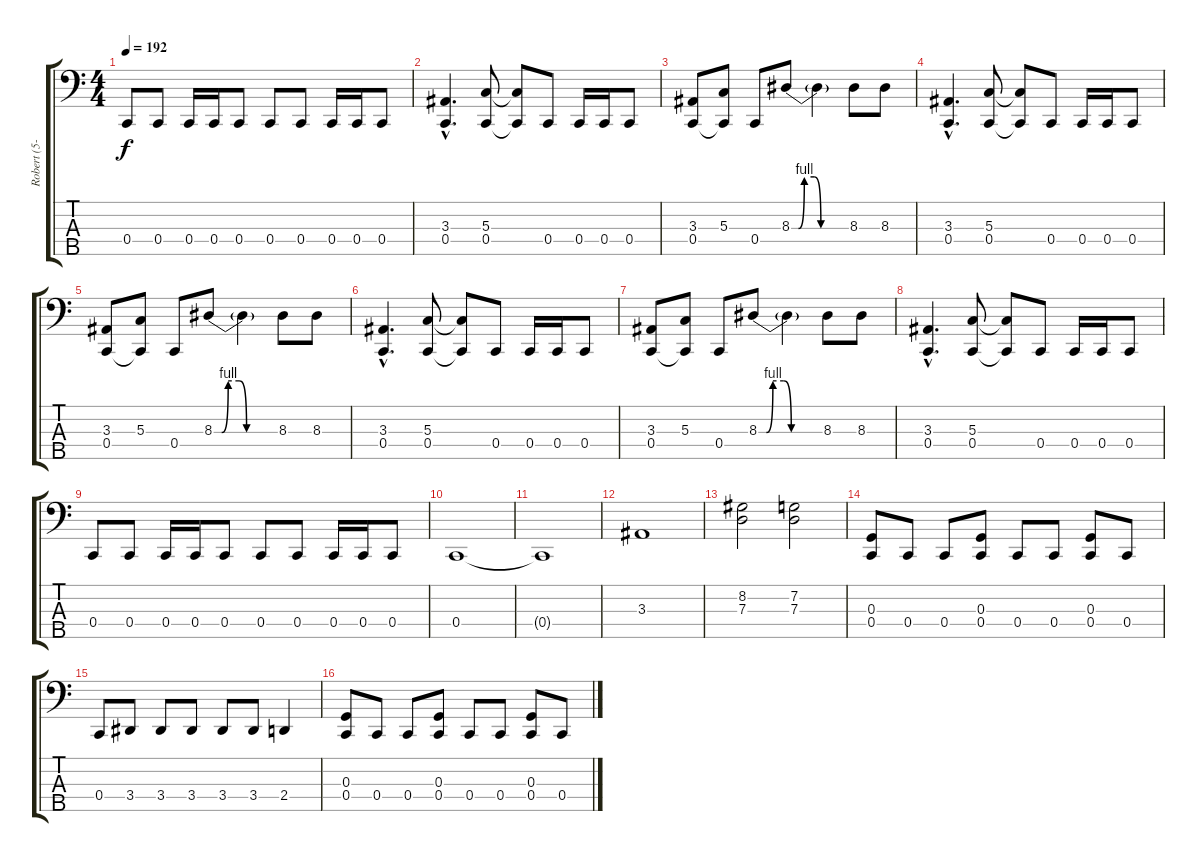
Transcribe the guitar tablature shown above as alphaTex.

\track ("Robert (5-String Bass Gtr.)" "Robert (5-") {instrument electricbassfinger}
\staff {score tabs}
\tuning (F2 C2 G1 C1 A0) {hide}
\ts (4 4)
\tempo 192
\clef f4
\ks c
0.4.8{dy f} 0.4.8 0.4.16 0.4.16 0.4.8 0.4.8 0.4.8 0.4.16 0.4.16 0.4.8 |
(3.3{hac} 0.4{hac}).4{d} (5.3 0.4).8 (5.3{t} 0.4{t}).8 0.4.8 0.4.16 0.4.16 0.4.8 |
(3.3 0.4).8 (5.3 0.4{t}).8 0.4.8 8.3{be (custom 0 0 7 0 13 4 23 4 30 0 60 0)}.8 8.3{t}.4 8.3.8 8.3.8 |
(3.3{hac} 0.4{hac}).4{d} (5.3 0.4).8 (5.3{t} 0.4{t}).8 0.4.8 0.4.16 0.4.16 0.4.8 |
(3.3 0.4).8 (5.3 0.4{t}).8 0.4.8 8.3{be (custom 0 0 7 0 13 4 23 4 30 0 60 0)}.8 8.3{t}.4 8.3.8 8.3.8 |
(3.3{hac} 0.4{hac}).4{d} (5.3 0.4).8 (5.3{t} 0.4{t}).8 0.4.8 0.4.16 0.4.16 0.4.8 |
(3.3 0.4).8 (5.3 0.4{t}).8 0.4.8 8.3{be (custom 0 0 7 0 13 4 23 4 30 0 60 0)}.8 8.3{t}.4 8.3.8 8.3.8 |
(3.3{hac} 0.4{hac}).4{d} (5.3 0.4).8 (5.3{t} 0.4{t}).8 0.4.8 0.4.16 0.4.16 0.4.8 |
0.4.8 0.4.8 0.4.16 0.4.16 0.4.8 0.4.8 0.4.8 0.4.16 0.4.16 0.4.8 |
0.4.1 |
0.4{t}.1 |
3.3.1 |
(8.2 7.3).2 (7.2 7.3).2 |
(0.3 0.4).8 0.4.8 0.4.8 (0.3 0.4).8 0.4.8 0.4.8 (0.3 0.4).8 0.4.8 |
0.4.8 3.4.8 3.4.8 3.4.8 3.4.8 3.4.8 2.4.4 |
(0.3 0.4).8 0.4.8 0.4.8 (0.3 0.4).8 0.4.8 0.4.8 (0.3 0.4).8 0.4.8
